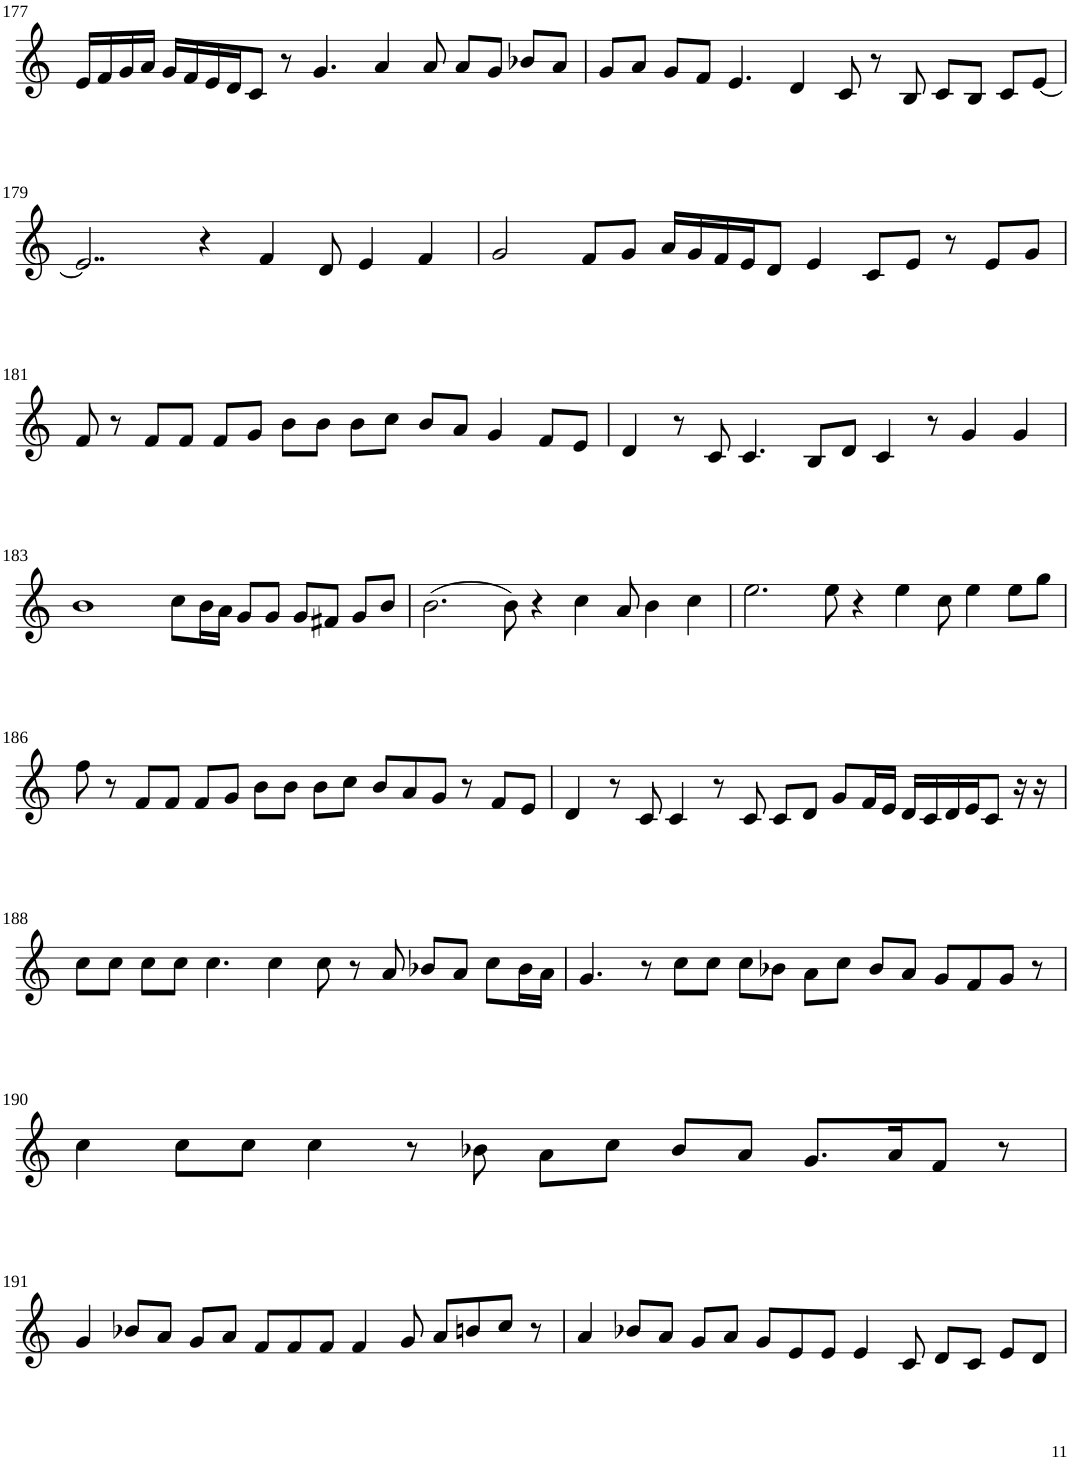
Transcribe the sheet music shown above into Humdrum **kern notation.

**kern
*part1
*staff1
*I"Violin
!!LO:PB:g=z
*clefG2
*k[]
*M8/4
=177
16e/LL
16f/
16g/
16a/JJ
16g/LL
16f/
16e/
16d/J
8c/J
8r
4.g/
4a/
8a/
8a/L
8g/J
8b-X/L
8a/J
=178
8g/L
8a/J
8g/L
8f/J
4.e/
4d/
8c/
8r
8B/
8c/L
8B/J
8c/L
[8e/J
!!LO:LB:g=z
=179
2..e/]
4r
4f/
8d/
4e/
4f/
=180
2g/
8f/L
8g/J
16a/LL
16g/
16f/
16e/J
8d/J
4e/
8c/L
8e/J
8r
8e/L
8g/J
!!LO:LB:g=z
=181
8f/
8r
8f/L
8f/J
8f/L
8g/J
8b\L
8b\J
8b\L
8cc\J
8b/L
8a/J
4g/
8f/L
8e/J
=182
4d/
8r
8c/
4.c/
8B/L
8d/J
4c/
8r
4g/
4g/
!!LO:LB:g=z
=183
1b
8cc\L
16b\L
16a\JJ
8g/L
8g/J
8g/L
8f#X/J
8g/L
8b/J
=184
(2.b\
8b\)
4r
4cc\
8a/
4b\
4cc\
=185
2.ee\
8ee\
4r
4ee\
8cc\
4ee\
8ee\L
8gg\J
!!LO:LB:g=z
=186
8ff\
8r
8f/L
8f/J
8f/L
8g/J
8b\L
8b\J
8b\L
8cc\J
8b/L
8a/
8g/J
8r
8f/L
8e/J
=187
4d/
8r
8c/
4c/
8r
8c/
8c/L
8d/J
8g/L
16f/L
16e/JJ
16d/LL
16c/
16d/
16e/J
8c/J
16r
16r
!!LO:LB:g=z
=188
8cc\L
8cc\J
8cc\L
8cc\J
4.cc\
4cc\
8cc\
8r
8a/
8b-X/L
8a/J
8cc\L
16b-\L
16a\JJ
=189
4.g/
8r
8cc\L
8cc\J
8cc\L
8b-X\J
8a\L
8cc\J
8b-/L
8a/J
8g/L
8f/
8g/J
8r
!!LO:LB:g=z
=190
4cc\
8cc\L
8cc\J
4cc\
8r
8b-X\
8a\L
8cc\J
8b-/L
8a/J
8.g/L
16a/K
8f/J
8r
!!LO:LB:g=z
=191
4g/
8b-X/L
8a/J
8g/L
8a/J
8f/L
8f/
8f/J
4f/
8g/
8a/L
8bn/
8cc/J
8r
=192
4a/
8b-X/L
8a/J
8g/L
8a/J
8g/L
8e/
8e/J
4e/
8c/
8d/L
8c/J
8e/L
8d/J
=
*-
